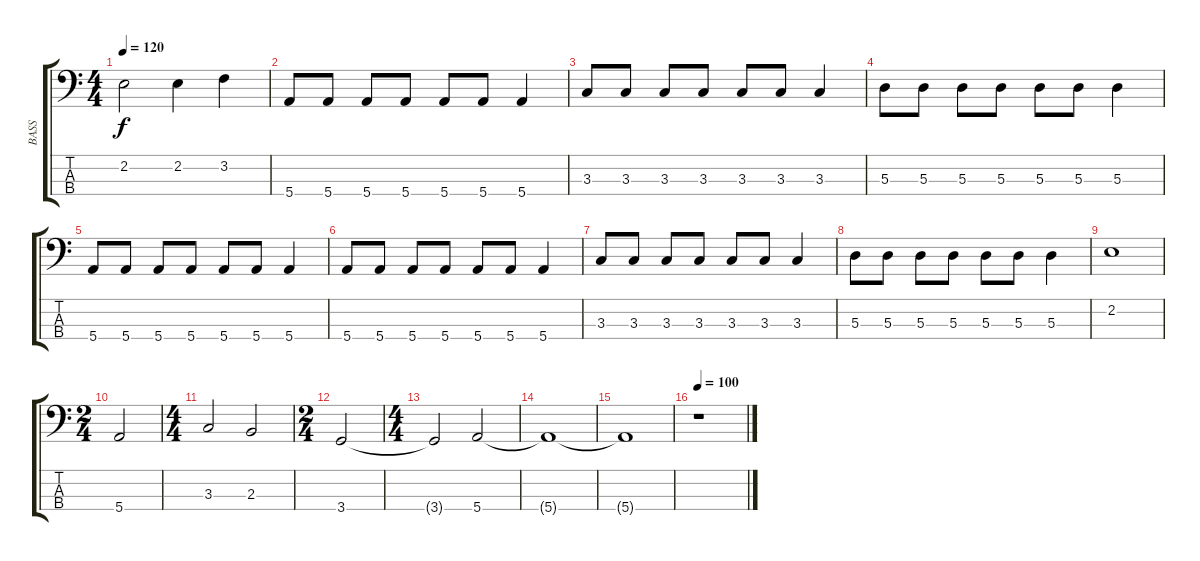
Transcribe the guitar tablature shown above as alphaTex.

\track ("BASS" "BASS") {instrument electricbasspick}
\staff {score tabs}
\tuning (G2 D2 A1 E1) {hide}
\ts (4 4)
\tempo 120
\clef f4
\ks c
2.2.2{dy f} 2.2.4 3.2.4 |
5.4.8 5.4.8 5.4.8 5.4.8 5.4.8 5.4.8 5.4.4 |
3.3.8 3.3.8 3.3.8 3.3.8 3.3.8 3.3.8 3.3.4 |
5.3.8 5.3.8 5.3.8 5.3.8 5.3.8 5.3.8 5.3.4 |
5.4.8 5.4.8 5.4.8 5.4.8 5.4.8 5.4.8 5.4.4 |
5.4.8 5.4.8 5.4.8 5.4.8 5.4.8 5.4.8 5.4.4 |
3.3.8 3.3.8 3.3.8 3.3.8 3.3.8 3.3.8 3.3.4 |
5.3.8 5.3.8 5.3.8 5.3.8 5.3.8 5.3.8 5.3.4 |
2.2.1 |
\ts (2 4)
5.4.2 |
\ts (4 4)
3.3.2 2.3.2 |
\ts (2 4)
3.4.2 |
\ts (4 4)
3.4{t}.2 5.4.2 |
5.4{t}.1 |
5.4{t}.1 |
\tempo 100
r.1
